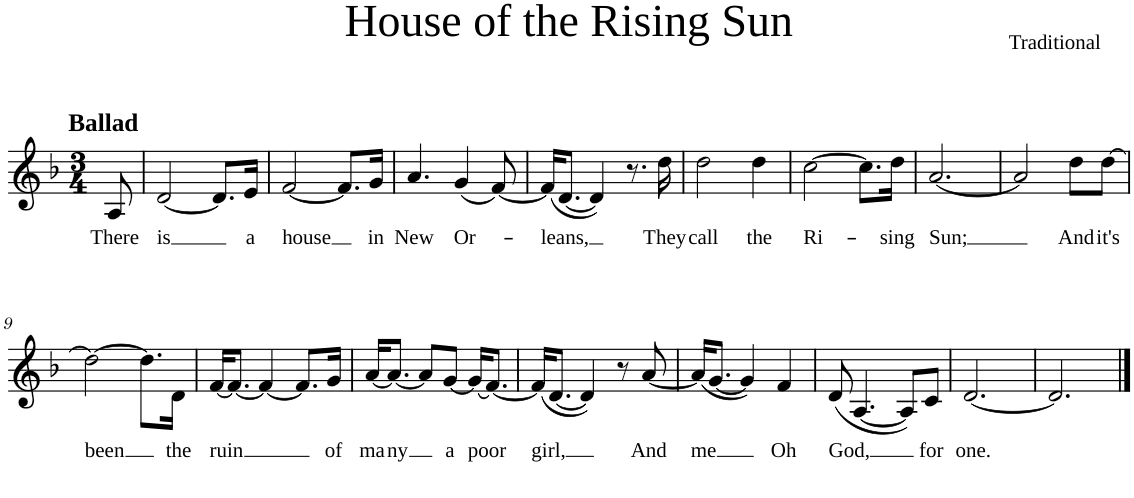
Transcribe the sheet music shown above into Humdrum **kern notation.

**kern	**text
*part1	*part1
*staff1	*staff1
*I"Mandolin	*
*clefG2	*
*k[b-]	*
*M3/4	*
=	=
!LO:TX:a:B:t=Ballad	!
!	!LO:LY:b
8A/	There
=1	=1
!	!LO:LY:b
[2d/	is
8.d/L]	.
!	!LO:LY:b
16e/Jk	a
=2	=2
!	!LO:LY:b
[2f/	house
8.f/L]	.
!	!LO:LY:b
16g/Jk	in
=3	=3
!	!LO:LY:b
4.a/	New
!	!LO:LY:b
(4g/	Or-
[8f/)	.
=4	=4
!	!LO:LY:b
(16f/KL]	-leans,
[8.d/J	.
4d/])	.
8.r	.
!	!LO:LY:b
16dd\	They
=5	=5
!	!LO:LY:b
2dd\	call
!	!LO:LY:b
4dd\	the
=6	=6
!	!LO:LY:b
[2cc\	Ri-
8.cc\L]	.
!	!LO:LY:b
16dd\Jk	-sing
=7	=7
!	!LO:LY:b
[2.a/	Sun;
=8	=8
2a/]	.
!	!LO:LY:b
8dd\L	And
!	!LO:LY:b
[8dd\J	it's
!!LO:LB:g=z
=9	=9
!	!LO:LY:b
2dd\_	been
8.dd\L]	.
!	!LO:LY:b
16d\Jk	the
=10	=10
!	!LO:LY:b
[16f/KL	ruin
8.f/J_	.
4f/_	.
8.f/L]	.
!	!LO:LY:b
16g/Jk	of
=11	=11
!	!LO:LY:b
[16a/KL	ma-
!	!LO:LY:b
8.a/J_	-ny
8a/L]	.
!	!LO:LY:b
[8g/J	a
!	!LO:LY:b
(16g/KL]	poor
[8.f/J)	.
=12	=12
!	!LO:LY:b
(16f/KL]	girl,
[8.d/J	.
4d/])	.
8r	.
!	!LO:LY:b
[8a/	And
=13	=13
!	!LO:LY:b
(16a/KL]	me
[8.g/J	.
4g/])	.
!	!LO:LY:b
4f/	Oh
=14	=14
!	!LO:LY:b
(8d/	God,
[4.A/	.
8A/L])	.
!	!LO:LY:b
8c/J	for
=15	=15
!	!LO:LY:b
[2.d/	one.
=16	=16
2.d/]	.
==	==
*-	*-
